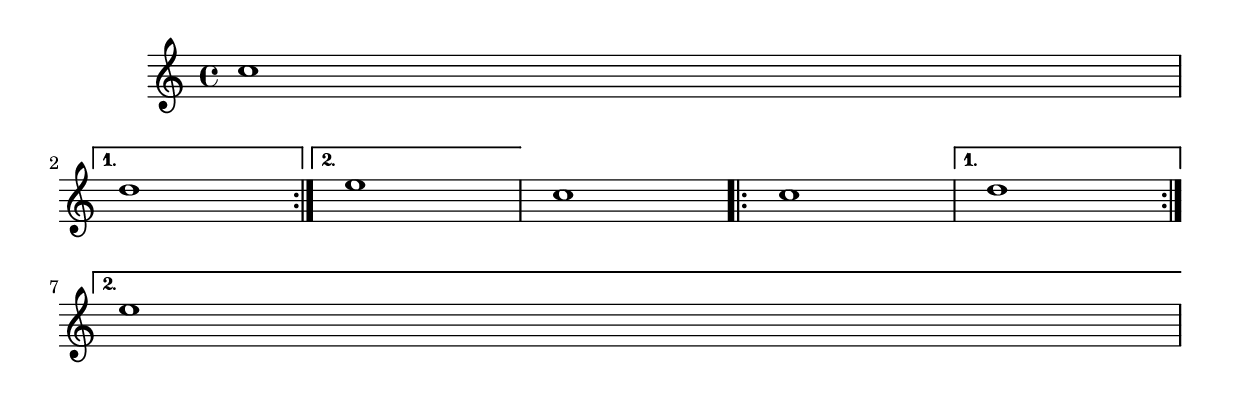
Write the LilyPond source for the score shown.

\version "2.6.0"

\header{
  texidoc="
Across linebreaks, the left edge of a first and second alternative
bracket should be equal.
"
}

\layout { raggedright= ##t }

\context Staff\relative c''  {
  \repeat "volta" 2 { c1 \break } \alternative { d e }
  c1
  \repeat "volta" 2 { c1 } \alternative { { d \break}  e }

}


